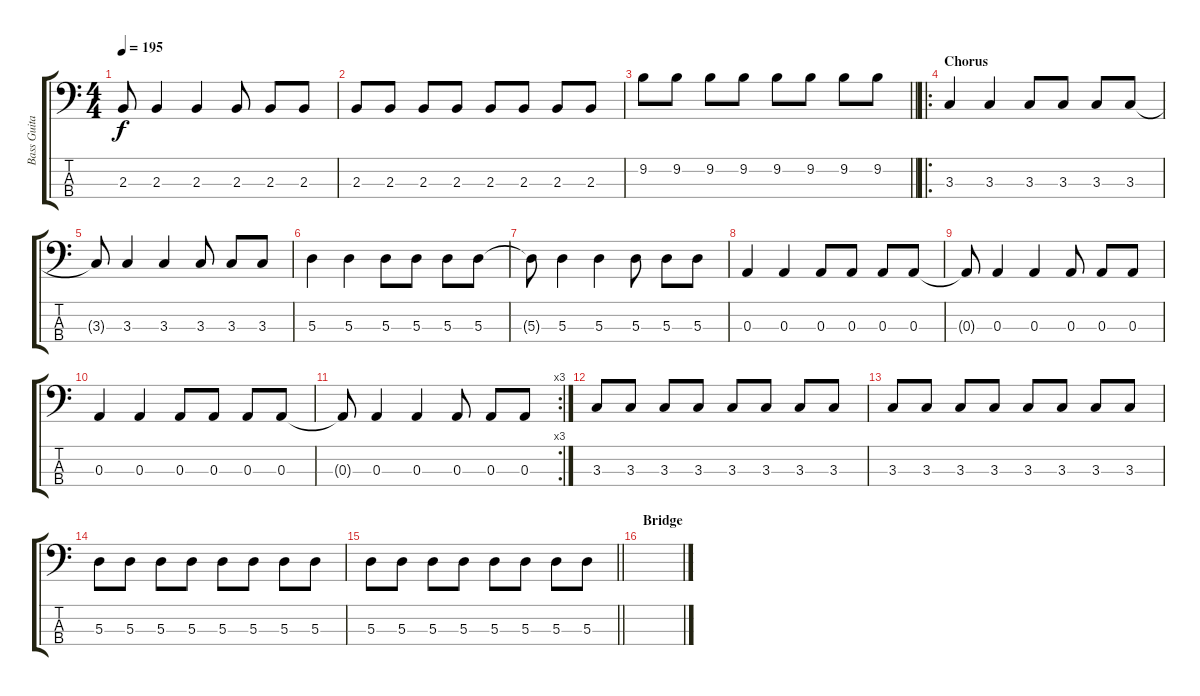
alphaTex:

\track ("Bass Guitar" "Bass Guita") {instrument electricbassfinger}
\staff {score tabs}
\tuning (G2 D2 A1 D1) {hide}
\ts (4 4)
\tempo 195
\clef f4
\ks c
2.3{t}.8{dy f} 2.3.4 2.3.4 2.3.8 2.3.8 2.3.8 |
2.3.8 2.3.8 2.3.8 2.3.8 2.3.8 2.3.8 2.3.8 2.3.8 |
\barLineRight lightlight
9.2.8 9.2.8 9.2.8 9.2.8 9.2.8 9.2.8 9.2.8 9.2.8 |
\ro
\section ("" "Chorus")
3.3.4 3.3.4 3.3.8 3.3.8 3.3.8 3.3.8 |
3.3{t}.8 3.3.4 3.3.4 3.3.8 3.3.8 3.3.8 |
5.3.4 5.3.4 5.3.8 5.3.8 5.3.8 5.3.8 |
5.3{t}.8 5.3.4 5.3.4 5.3.8 5.3.8 5.3.8 |
0.3.4 0.3.4 0.3.8 0.3.8 0.3.8 0.3.8 |
0.3{t}.8 0.3.4 0.3.4 0.3.8 0.3.8 0.3.8 |
0.3.4 0.3.4 0.3.8 0.3.8 0.3.8 0.3.8 |
\rc 3
0.3{t}.8 0.3.4 0.3.4 0.3.8 0.3.8 0.3.8 |
3.3.8 3.3.8 3.3.8 3.3.8 3.3.8 3.3.8 3.3.8 3.3.8 |
3.3.8 3.3.8 3.3.8 3.3.8 3.3.8 3.3.8 3.3.8 3.3.8 |
5.3.8 5.3.8 5.3.8 5.3.8 5.3.8 5.3.8 5.3.8 5.3.8 |
\barLineRight lightlight
5.3.8 5.3.8 5.3.8 5.3.8 5.3.8 5.3.8 5.3.8 5.3.8 |
\section ("" "Bridge")
